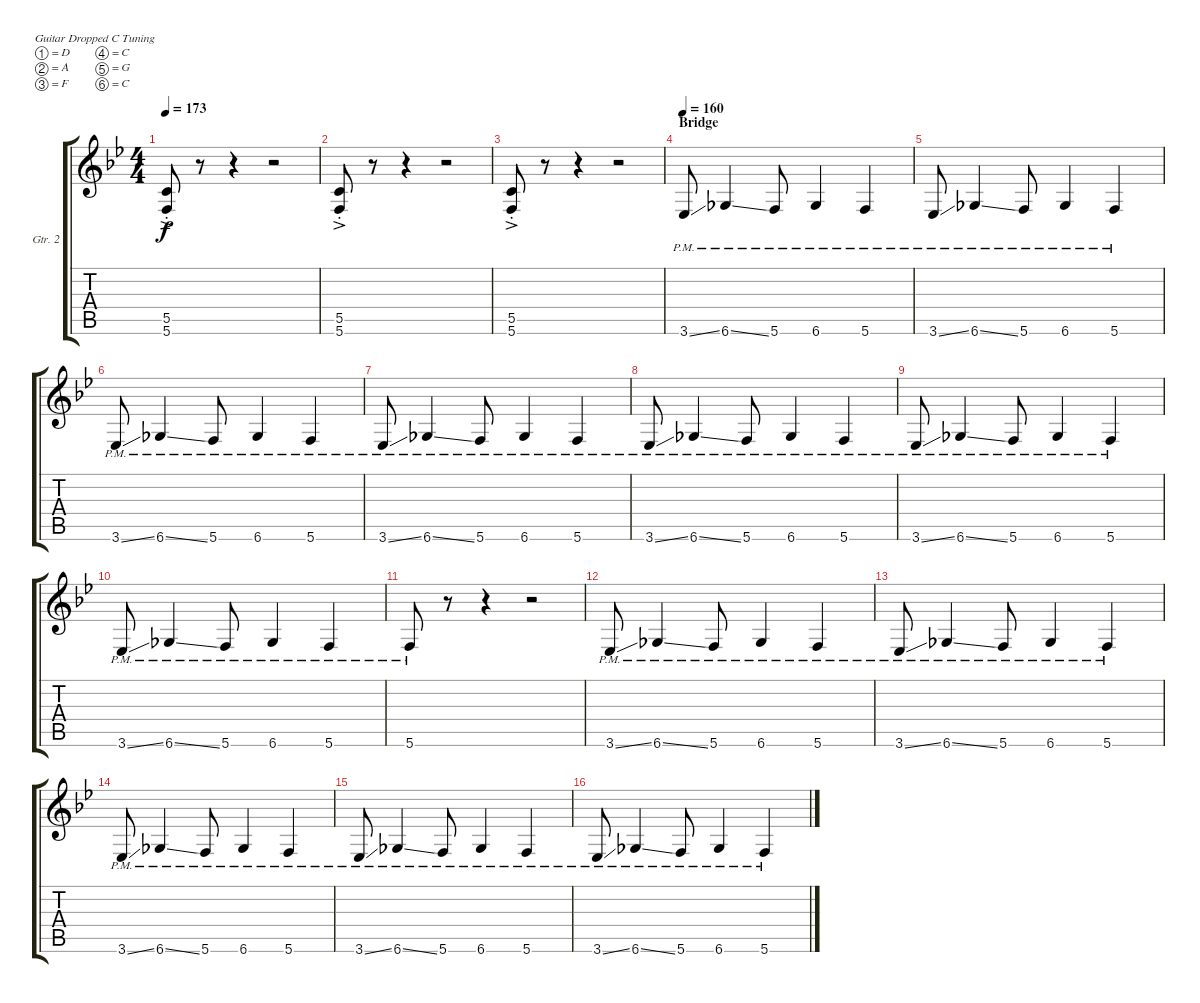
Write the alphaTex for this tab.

\defaultSystemsLayout 4
\bracketExtendMode groupsimilarinstruments
\firstSystemTrackNameOrientation horizontal
\otherSystemsTrackNameOrientation horizontal
\track ("Electric Guitar" "Gtr. 2") {instrument distortionguitar}
\staff {score tabs}
\tuning (D4 A3 F3 C3 G2 C2)
\ts (4 4)
\tempo 173
\clef g2
\ks bb
(5.6{ac st} 5.5{ac st}).8{dy f} r.8 r.4 r.2 |
(5.6{ac st} 5.5{ac st}).8 r.8 r.4 r.2 |
(5.6{ac st} 5.5{ac st}).8 r.8 r.4 r.2 |
\section ("" "Bridge")
\tempo 160
3.6{ss pm}.8 6.6{ss pm}.4 5.6{pm}.8 6.6{pm}.4 5.6{pm}.4 |
3.6{ss pm}.8 6.6{ss pm}.4 5.6{pm}.8 6.6{pm}.4 5.6{pm}.4 |
3.6{ss pm}.8 6.6{ss pm}.4 5.6{pm}.8 6.6{pm}.4 5.6{pm}.4 |
3.6{ss pm}.8 6.6{ss pm}.4 5.6{pm}.8 6.6{pm}.4 5.6{pm}.4 |
3.6{ss pm}.8 6.6{ss pm}.4 5.6{pm}.8 6.6{pm}.4 5.6{pm}.4 |
3.6{ss pm}.8 6.6{ss pm}.4 5.6{pm}.8 6.6{pm}.4 5.6{pm}.4 |
3.6{ss pm}.8 6.6{ss pm}.4 5.6{pm}.8 6.6{pm}.4 5.6{pm}.4 |
5.6{pm}.8 r.8 r.4 r.2 |
3.6{ss pm}.8 6.6{ss pm}.4 5.6{pm}.8 6.6{pm}.4 5.6{pm}.4 |
3.6{ss pm}.8 6.6{ss pm}.4 5.6{pm}.8 6.6{pm}.4 5.6{pm}.4 |
3.6{ss pm}.8 6.6{ss pm}.4 5.6{pm}.8 6.6{pm}.4 5.6{pm}.4 |
3.6{ss pm}.8 6.6{ss pm}.4 5.6{pm}.8 6.6{pm}.4 5.6{pm}.4 |
3.6{ss pm}.8 6.6{ss pm}.4 5.6{pm}.8 6.6{pm}.4 5.6{pm}.4
